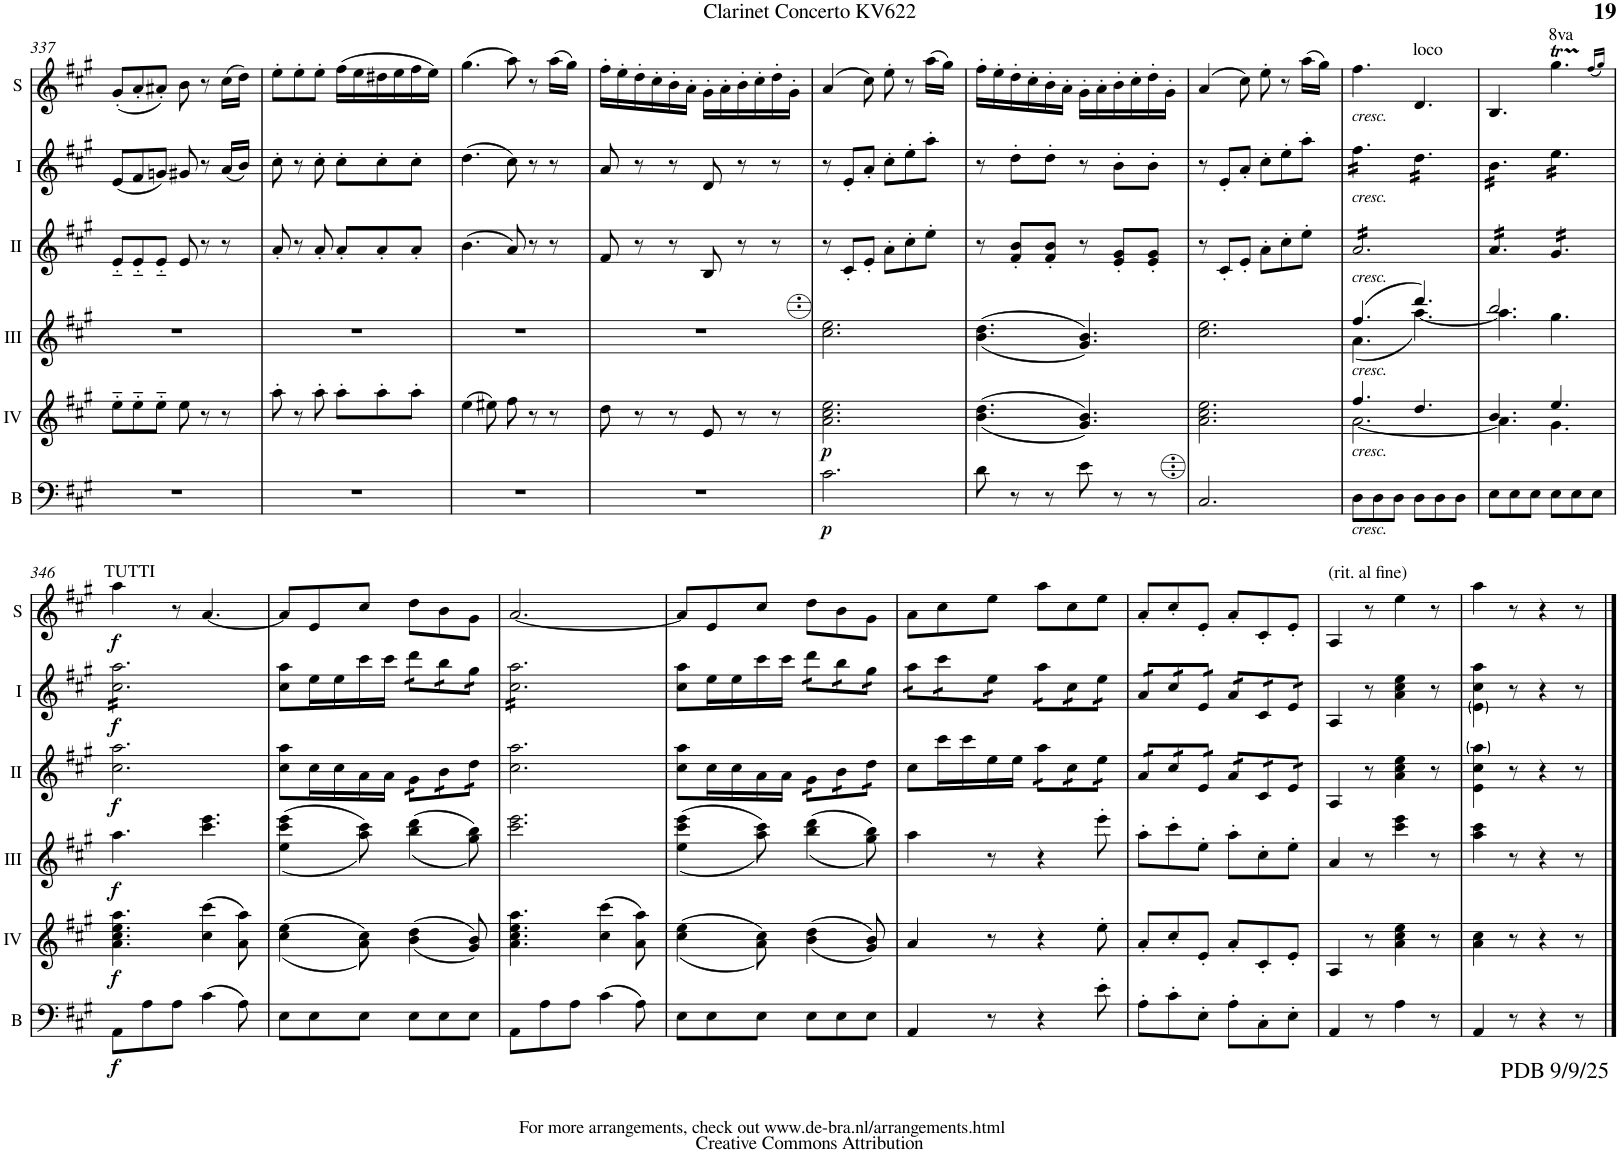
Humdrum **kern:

**kern	**dynam	**kern	**dynam	**kern	**dynam	**kern	**dynam	**kern	**dynam	**kern	**dynam
*part6	*part6	*part5	*part5	*part4	*part4	*part3	*part3	*part2	*part2	*part1	*part1
*staff6	*staff6	*staff5	*staff5	*staff4	*staff4	*staff3	*staff3	*staff2	*staff2	*staff1	*staff1
*I"Bass	*	*I"Acc. 4	*	*I"Acc. 3	*	*I"Acc. 2	*	*I"Acc. 1	*	*I"Solo bayan	*
*I'B	*	*	*	*	*	*	*	*	*	*I'S	*
!!LO:PB:g=z
*clefF4	*	*clefG2	*	*clefG2	*	*clefG2	*	*clefG2	*	*clefG2	*
*Trd7c12	*	*Trd7c12	*	*Trd7c12	*	*	*	*	*	*	*
*k[f#c#g#]	*	*k[f#c#g#]	*	*k[f#c#g#]	*	*k[f#c#g#]	*	*k[f#c#g#]	*	*k[f#c#g#]	*
*M6/8	*	*M6/8	*	*M6/8	*	*M6/8	*	*M6/8	*	*M6/8	*
=337	=337	=337	=337	=337	=337	=337	=337	=337	=337	=337	=337
2.r	.	8ee\L	.	2.r	.	8e/L	.	(8e/L	.	(8g#'/L	.
.	.	8ee\	.	.	.	8e/	.	8f#/	.	8a'/	.
.	.	8ee\J	.	.	.	8e/J	.	8gn/J)	.	8a#X'/J)	.
.	.	8ee\	.	.	.	8e/	.	8g#X/	.	8b\	.
.	.	8r	.	.	.	8r	.	8r	.	8r	.
.	.	8r	.	.	.	8r	.	(16a/LL	.	(16cc#\LL	.
.	.	.	.	.	.	.	.	16b/JJ)	.	16dd\JJ)	.
=338	=338	=338	=338	=338	=338	=338	=338	=338	=338	=338	=338
2.r	.	8aa'\	.	2.r	.	8a'/	.	8cc#'\	.	8ee'\L	.
.	.	8r	.	.	.	8r	.	8r	.	8ee'\	.
.	.	8aa'\	.	.	.	8a'/	.	8cc#'\	.	8ee'\J	.
.	.	8aa'\L	.	.	.	8a'/L	.	8cc#'\L	.	(16ff#\LL	.
.	.	.	.	.	.	.	.	.	.	16ee\	.
.	.	8aa'\	.	.	.	8a'/	.	8cc#'\	.	16dd#X\	.
.	.	.	.	.	.	.	.	.	.	16ee\	.
.	.	8aa'\J	.	.	.	8a'/J	.	8cc#'\J	.	16ff#\	.
.	.	.	.	.	.	.	.	.	.	16ee\JJ)	.
=339	=339	=339	=339	=339	=339	=339	=339	=339	=339	=339	=339
2.r	.	(4ee\	.	2.r	.	(4.b\	.	(4.dd\	.	(4.gg#\	.
.	.	8ee#X\)	.	.	.	.	.	.	.	.	.
.	.	8ff#\	.	.	.	8a/)	.	8cc#\)	.	8aa\)	.
.	.	8r	.	.	.	8r	.	8r	.	8r	.
.	.	8r	.	.	.	8r	.	8r	.	(16aa\LL	.
.	.	.	.	.	.	.	.	.	.	16gg#\JJ)	.
=340	=340	=340	=340	=340	=340	=340	=340	=340	=340	=340	=340
2.r	.	8dd\	.	2.r	.	8f#/	.	8a/	.	16ff#'\LL	.
.	.	.	.	.	.	.	.	.	.	16ee'\	.
.	.	8r	.	.	.	8r	.	8r	.	16dd'\	.
.	.	.	.	.	.	.	.	.	.	16cc#'\	.
.	.	8r	.	.	.	8r	.	8r	.	16b'\	.
.	.	.	.	.	.	.	.	.	.	16a'\JJ	.
.	.	8e/	.	.	.	8B/	.	8d/	.	16g#'\LL	.
.	.	.	.	.	.	.	.	.	.	16a'\	.
.	.	8r	.	.	.	8r	.	8r	.	16b'\	.
.	.	.	.	.	.	.	.	.	.	16cc#'\	.
.	.	8r	.	.	.	8r	.	8r	.	16dd'\	.
.	.	.	.	.	.	.	.	.	.	16g#'\JJ	.
=341	=341	=341	=341	=341	=341	=341	=341	=341	=341	=341	=341
!	!LO:DY:b	!	!LO:DY:b	!	!	!	!	!	!	!	!
2.c#\	p	2.a\ 2.cc#\ 2.ee\	p	2.ccc#\ 2.eee\	.	8r	.	8r	.	(4a/	.
.	.	.	.	.	.	8c#'/L	.	8e'/L	.	.	.
.	.	.	.	.	.	8e'/J	.	8a'/J	.	8cc#\)	.
.	.	.	.	.	.	8a'\L	.	8cc#'\L	.	8ee'\	.
.	.	.	.	.	.	8cc#'\	.	8ee'\	.	8r	.
.	.	.	.	.	.	8ee'\J	.	8aa'\J	.	(16aa\LL	.
.	.	.	.	.	.	.	.	.	.	16gg#\JJ)	.
=342	=342	=342	=342	=342	=342	=342	=342	=342	=342	=342	=342
8d\	.	(<(4.b\ 4.dd\	.	(<(4.bb\ 4.ddd\	.	8r	.	8r	.	16ff#'\LL	.
.	.	.	.	.	.	.	.	.	.	16ee'\	.
8r	.	.	.	.	.	8f#/' 8b/'L	.	8dd'\L	.	16dd'\	.
.	.	.	.	.	.	.	.	.	.	16cc#'\	.
8r	.	.	.	.	.	8f#/' 8b/'J	.	8dd'\J	.	16b'\	.
.	.	.	.	.	.	.	.	.	.	16a'\JJ	.
8e\	.	4.g#/ 4.b/))	.	4.gg#/ 4.bb/))	.	8r	.	8r	.	16g#'\LL	.
.	.	.	.	.	.	.	.	.	.	16a'\	.
8r	.	.	.	.	.	8e/' 8g#/'L	.	8b'\L	.	16b'\	.
.	.	.	.	.	.	.	.	.	.	16cc#'\	.
8r	.	.	.	.	.	8e/' 8g#/'J	.	8b'\J	.	16dd'\	.
.	.	.	.	.	.	.	.	.	.	16g#'\JJ	.
=343	=343	=343	=343	=343	=343	=343	=343	=343	=343	=343	=343
2.C#/	.	2.a\ 2.cc#\ 2.ee\	.	2.ccc#\ 2.eee\	.	8r	.	8r	.	(4a/	.
.	.	.	.	.	.	8c#'/L	.	8e'/L	.	.	.
.	.	.	.	.	.	8e'/J	.	8a'/J	.	8cc#\)	.
.	.	.	.	.	.	8a'\L	.	8cc#'\L	.	8ee'\	.
.	.	.	.	.	.	8cc#'\	.	8ee'\	.	8r	.
.	.	.	.	.	.	8ee'\J	.	8aa'\J	.	(16aa\LL	.
.	.	.	.	.	.	.	.	.	.	16gg#\JJ)	.
=344	=344	=344	=344	=344	=344	=344	=344	=344	=344	=344	=344
*	*	*^	*	*^	*	*	*	*	*	*	*
!	!	!	!	!	!	!	!	!	!	!	!	!LO:TX:b:i:t=cresc.	!
!	!	!	!	!	!	!	!	!	!	!LO:TX:b:i:t=cresc.	!	!	!
!	!	!	!	!	!	!	!	!LO:TX:b:i:t=cresc.	!	!	!	!	!
!	!	!	!	!	!LO:TX:b:i:t=cresc.	!	!	!	!	!	!	!	!
!	!	!LO:TX:b:i:t=cresc.	!	!	!	!	!	!	!	!	!	!	!
!LO:TX:b:i:t=cresc.	!	!	!	!	!	!	!	!	!	!	!	!	!
*	*	*	*	*	*	*	*	*tremolo	*	*	*	*	*
*	*	*	*	*	*	*	*	*	*	*tremolo	*	*	*
8D\L	.	4.ff#/	[2.a\	.	(4.fff#/	(4.aa\	.	16a/LL	.	16ff#\LL	.	4.ff#\	.
.	.	.	.	.	.	.	.	16a/	.	16ff#\	.	.	.
8D\	.	.	.	.	.	.	.	16a/	.	16ff#\	.	.	.
.	.	.	.	.	.	.	.	16a/	.	16ff#\	.	.	.
8D\J	.	.	.	.	.	.	.	16a/	.	16ff#\	.	.	.
.	.	.	.	.	.	.	.	16a/	.	16ff#\JJ	.	.	.
!	!	!	!	!	!	!	!	!	!	!	!	!LO:TX:a:t=loco	!
8D\L	.	4.dd/	.	.	4.dddd/)	[4.aaa\)	.	16a/	.	16dd\LL	.	4.D/	.
.	.	.	.	.	.	.	.	16a/	.	16dd\	.	.	.
8D\	.	.	.	.	.	.	.	16a/	.	16dd\	.	.	.
.	.	.	.	.	.	.	.	16a/	.	16dd\	.	.	.
8D\J	.	.	.	.	.	.	.	16a/	.	16dd\	.	.	.
.	.	.	.	.	.	.	.	16a/JJ	.	16dd\JJ	.	.	.
=345	=345	=345	=345	=345	=345	=345	=345	=345	=345	=345	=345	=345	=345
8E\L	.	4.b/	4.a\]	.	2.bbb/	4.aaa\]	.	16a/LL	.	16b\LL	.	4.BB/	.
.	.	.	.	.	.	.	.	16a/	.	16b\	.	.	.
8E\	.	.	.	.	.	.	.	16a/	.	16b\	.	.	.
.	.	.	.	.	.	.	.	16a/	.	16b\	.	.	.
8E\J	.	.	.	.	.	.	.	16a/	.	16b\	.	.	.
.	.	.	.	.	.	.	.	16a/JJ	.	16b\JJ	.	.	.
!	!	!	!	!	!	!	!	!	!	!	!	!LO:TX:a:t=8va	!
8E\L	.	4.ee/	4.g#\	.	.	4.ggg#\	.	16g#/LL	.	16ee\LL	.	4.gg#t\	.
.	.	.	.	.	.	.	.	16g#/	.	16ee\	.	.	.
8E\	.	.	.	.	.	.	.	16g#/	.	16ee\	.	.	.
.	.	.	.	.	.	.	.	16g#/	.	16ee\	.	.	.
8E\J	.	.	.	.	.	.	.	16g#/	.	16ee\	.	.	.
.	.	.	.	.	.	.	.	16g#/JJ	.	16ee\JJ	.	.	.
*	*	*	*	*	*	*	*	*Xtremolo	*	*	*	*	*
*	*	*v	*v	*	*	*	*	*	*	*	*	*	*
*	*	*	*	*v	*v	*	*	*	*	*	*	*
.	.	.	.	.	.	.	.	.	.	(16qff#/LL	.
.	.	.	.	.	.	.	.	.	.	16qgg#/JJ)	.
!!LO:LB:g=z
=346	=346	=346	=346	=346	=346	=346	=346	=346	=346	=346	=346
!	!	!	!	!	!	!	!	!	!	!LO:TX:a:t=TUTTI	!
!	!LO:DY:b	!	!LO:DY:b	!	!LO:DY:b	!	!LO:DY:b	!	!LO:DY:b	!	!LO:DY:b
8AA\L	f	4.a\ 4.cc#\ 4.ee\ 4.aa\	f	4.aaa\	f	2.cc#\ 2.aa\	f	16cc#\ 16aa\LL	f	4aa\	f
.	.	.	.	.	.	.	.	16cc#\ 16aa\	.	.	.
8A\	.	.	.	.	.	.	.	16cc#\ 16aa\	.	.	.
.	.	.	.	.	.	.	.	16cc#\ 16aa\	.	.	.
8A\J	.	.	.	.	.	.	.	16cc#\ 16aa\	.	8r	.
.	.	.	.	.	.	.	.	16cc#\ 16aa\	.	.	.
(4c#\	.	(4cc#\ 4ccc#\	.	4.cccc#\ 4.eeee\	.	.	.	16cc#\ 16aa\	.	[4.a/	.
.	.	.	.	.	.	.	.	16cc#\ 16aa\	.	.	.
.	.	.	.	.	.	.	.	16cc#\ 16aa\	.	.	.
.	.	.	.	.	.	.	.	16cc#\ 16aa\	.	.	.
8A\)	.	8a\ 8aa\)	.	.	.	.	.	16cc#\ 16aa\	.	.	.
.	.	.	.	.	.	.	.	16cc#\ 16aa\JJ	.	.	.
*	*	*	*	*	*	*	*	*Xtremolo	*	*	*
=347	=347	=347	=347	=347	=347	=347	=347	=347	=347	=347	=347
8E\L	.	(<(4cc#\ 4ee\	.	((<4eee\ 4cccc#\ 4eeee\	.	8cc#\ 8aa\L	.	8cc#\ 8aa\L	.	8a/L]	.
8E\	.	.	.	.	.	16cc#\L	.	16ee\L	.	8e/	.
.	.	.	.	.	.	16cc#\	.	16ee\	.	.	.
8E\J	.	8a\ 8cc#\))	.	8aaa\ 8cccc#\))	.	16a\	.	16ccc#\	.	8cc#/J	.
.	.	.	.	.	.	16a\JJ	.	16ccc#\JJ	.	.	.
*	*	*	*	*	*	*tremolo	*	*	*	*	*
*	*	*	*	*	*	*	*	*tremolo	*	*	*
8E\L	.	((<4b\ 4dd\	.	(<(4bbb\ 4dddd\	.	16g#\LL	.	16ddd\LL	.	8dd\L	.
.	.	.	.	.	.	16g#\	.	16ddd\	.	.	.
8E\	.	.	.	.	.	16b\	.	16bb\	.	8b\	.
.	.	.	.	.	.	16b\	.	16bb\	.	.	.
8E\J	.	8g#/ 8b/))	.	8ggg#\ 8bbb\))	.	16dd\	.	16gg#\	.	8g#\J	.
.	.	.	.	.	.	16dd\JJ	.	16gg#\JJ	.	.	.
*	*	*	*	*	*	*Xtremolo	*	*	*	*	*
=348	=348	=348	=348	=348	=348	=348	=348	=348	=348	=348	=348
8AA\L	.	4.a\ 4.cc#\ 4.ee\ 4.aa\	.	2.cccc#\ 2.eeee\	.	2.cc#\ 2.aa\	.	16cc#\ 16aa\LL	.	[2.a/	.
.	.	.	.	.	.	.	.	16cc#\ 16aa\	.	.	.
8A\	.	.	.	.	.	.	.	16cc#\ 16aa\	.	.	.
.	.	.	.	.	.	.	.	16cc#\ 16aa\	.	.	.
8A\J	.	.	.	.	.	.	.	16cc#\ 16aa\	.	.	.
.	.	.	.	.	.	.	.	16cc#\ 16aa\	.	.	.
(4c#\	.	(4cc#\ 4ccc#\	.	.	.	.	.	16cc#\ 16aa\	.	.	.
.	.	.	.	.	.	.	.	16cc#\ 16aa\	.	.	.
.	.	.	.	.	.	.	.	16cc#\ 16aa\	.	.	.
.	.	.	.	.	.	.	.	16cc#\ 16aa\	.	.	.
8A\)	.	8a\ 8aa\)	.	.	.	.	.	16cc#\ 16aa\	.	.	.
.	.	.	.	.	.	.	.	16cc#\ 16aa\JJ	.	.	.
*	*	*	*	*	*	*	*	*Xtremolo	*	*	*
=349	=349	=349	=349	=349	=349	=349	=349	=349	=349	=349	=349
8E\L	.	(<(4cc#\ 4ee\	.	(<(4eee\ 4cccc#\ 4eeee\	.	8cc#\ 8aa\L	.	8cc#\ 8aa\L	.	8a/L]	.
8E\	.	.	.	.	.	16cc#\L	.	16ee\L	.	8e/	.
.	.	.	.	.	.	16cc#\	.	16ee\	.	.	.
8E\J	.	8a\ 8cc#\))	.	8aaa\ 8cccc#\))	.	16a\	.	16ccc#\	.	8cc#/J	.
.	.	.	.	.	.	16a\JJ	.	16ccc#\JJ	.	.	.
*	*	*	*	*	*	*tremolo	*	*	*	*	*
*	*	*	*	*	*	*	*	*tremolo	*	*	*
8E\L	.	(<(4b\ 4dd\	.	(<(4bbb\ 4dddd\	.	16g#\LL	.	16ddd\LL	.	8dd\L	.
.	.	.	.	.	.	16g#\	.	16ddd\	.	.	.
8E\	.	.	.	.	.	16b\	.	16bb\	.	8b\	.
.	.	.	.	.	.	16b\	.	16bb\	.	.	.
8E\J	.	8g#/ 8b/))	.	8ggg#\ 8bbb\))	.	16dd\	.	16gg#\	.	8g#\J	.
.	.	.	.	.	.	16dd\JJ	.	16gg#\JJ	.	.	.
*	*	*	*	*	*	*Xtremolo	*	*	*	*	*
=350	=350	=350	=350	=350	=350	=350	=350	=350	=350	=350	=350
4AA/	.	4a/	.	4aaa\	.	8cc#\L	.	16aa\LL	.	8a\L	.
.	.	.	.	.	.	.	.	16aa\	.	.	.
.	.	.	.	.	.	16ccc#\L	.	16ccc#\	.	8cc#\	.
.	.	.	.	.	.	16ccc#\	.	16ccc#\	.	.	.
8r	.	8r	.	8r	.	16ee\	.	16ee\	.	8ee\J	.
.	.	.	.	.	.	16ee\JJ	.	16ee\JJ	.	.	.
*	*	*	*	*	*	*tremolo	*	*	*	*	*
4r	.	4r	.	4r	.	16aa\LL	.	16aa\LL	.	8aa\L	.
.	.	.	.	.	.	16aa\	.	16aa\	.	.	.
.	.	.	.	.	.	16cc#\	.	16cc#\	.	8cc#\	.
.	.	.	.	.	.	16cc#\	.	16cc#\	.	.	.
8e'\	.	8ee'\	.	8eeee'\	.	16ee\	.	16ee\	.	8ee\J	.
.	.	.	.	.	.	16ee\JJ	.	16ee\JJ	.	.	.
=351	=351	=351	=351	=351	=351	=351	=351	=351	=351	=351	=351
8A'\L	.	8a'/L	.	8aaa'\L	.	16a/LL	.	16a/LL	.	8a'/L	.
.	.	.	.	.	.	16a/	.	16a/	.	.	.
8c#'\	.	8cc#'/	.	8cccc#'\	.	16cc#/	.	16cc#/	.	8cc#'/	.
.	.	.	.	.	.	16cc#/	.	16cc#/	.	.	.
8E'\J	.	8e'/J	.	8eee'\J	.	16e/	.	16e/	.	8e'/J	.
.	.	.	.	.	.	16e/JJ	.	16e/JJ	.	.	.
8A'\L	.	8a'/L	.	8aaa'\L	.	16a/LL	.	16a/LL	.	8a'/L	.
.	.	.	.	.	.	16a/	.	16a/	.	.	.
8C#'\	.	8c#'/	.	8ccc#'\	.	16c#/	.	16c#/	.	8c#'/	.
.	.	.	.	.	.	16c#/	.	16c#/	.	.	.
8E'\J	.	8e'/J	.	8eee'\J	.	16e/	.	16e/	.	8e'/J	.
.	.	.	.	.	.	16e/JJ	.	16e/JJ	.	.	.
*	*	*	*	*	*	*	*	*Xtremolo	*	*	*
*	*	*	*	*	*	*Xtremolo	*	*	*	*	*
=352	=352	=352	=352	=352	=352	=352	=352	=352	=352	=352	=352
!	!	!	!	!	!	!	!	!	!	!LO:TX:a:t=(rit. al fine)	!
4AA/	.	4A/	.	4aa/	.	4A/	.	4A/	.	4A/	.
8r	.	8r	.	8r	.	8r	.	8r	.	8r	.
4A\	.	4a\ 4cc#\ 4ee\	.	4cccc#\ 4eeee\	.	4a\ 4cc#\ 4ee\	.	4a\ 4cc#\ 4ee\	.	4ee\	.
8r	.	8r	.	8r	.	8r	.	8r	.	8r	.
=353	=353	=353	=353	=353	=353	=353	=353	=353	=353	=353	=353
!	!	!	!	!	!	!	!	!	!	!LO:TX:b:t=PDB 9/9/25	!
!	!	!	!	!	!	!	!	!	!	!LO:TX:b:t=For more arrangements, check out www.de-bra.nl/arrangements.html	!
4AA/	.	4a\ 4cc#\	.	4aaa\ 4cccc#\	.	4e\ 4cc#\ 4aa\	.	4e\ 4cc#\ 4aa\	.	4aa\	.
8r	.	8r	.	8r	.	8r	.	8r	.	8r	.
4r	.	4r	.	4r	.	4r	.	4r	.	4r	.
8r	.	8r	.	8r	.	8r	.	8r	.	8r	.
==	==	==	==	==	==	==	==	==	==	==	==
*-	*-	*-	*-	*-	*-	*-	*-	*-	*-	*-	*-
